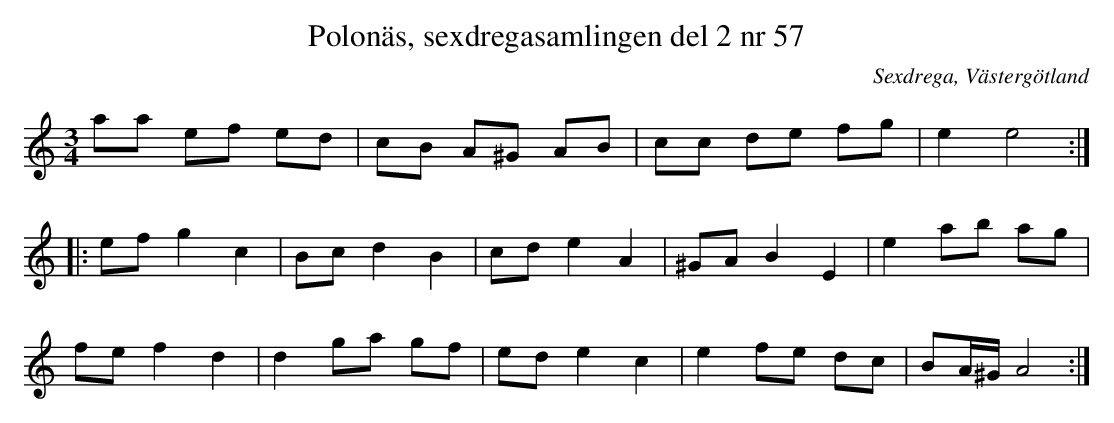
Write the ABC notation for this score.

X:1
T: Polonäs, sexdregasamlingen del 2 nr 57
O: Sexdrega, Västergötland
M: 3/4
L: 1/16
K: Am
a2a2 e2f2 e2d2 | c2B2 A2^G2 A2B2 | c2c2 d2e2 f2g2 | e4 e8 ::
e2f2 g4 c4 | B2c2 d4 B4 | c2d2 e4 A4 | ^G2A2 B4 E4 | e4 a2b2 a2g2 |
f2e2 f4 d4 | d4 g2a2 g2f2 | e2d2 e4 c4 | e4 f2e2 d2c2 | B2A^G A8 :|
